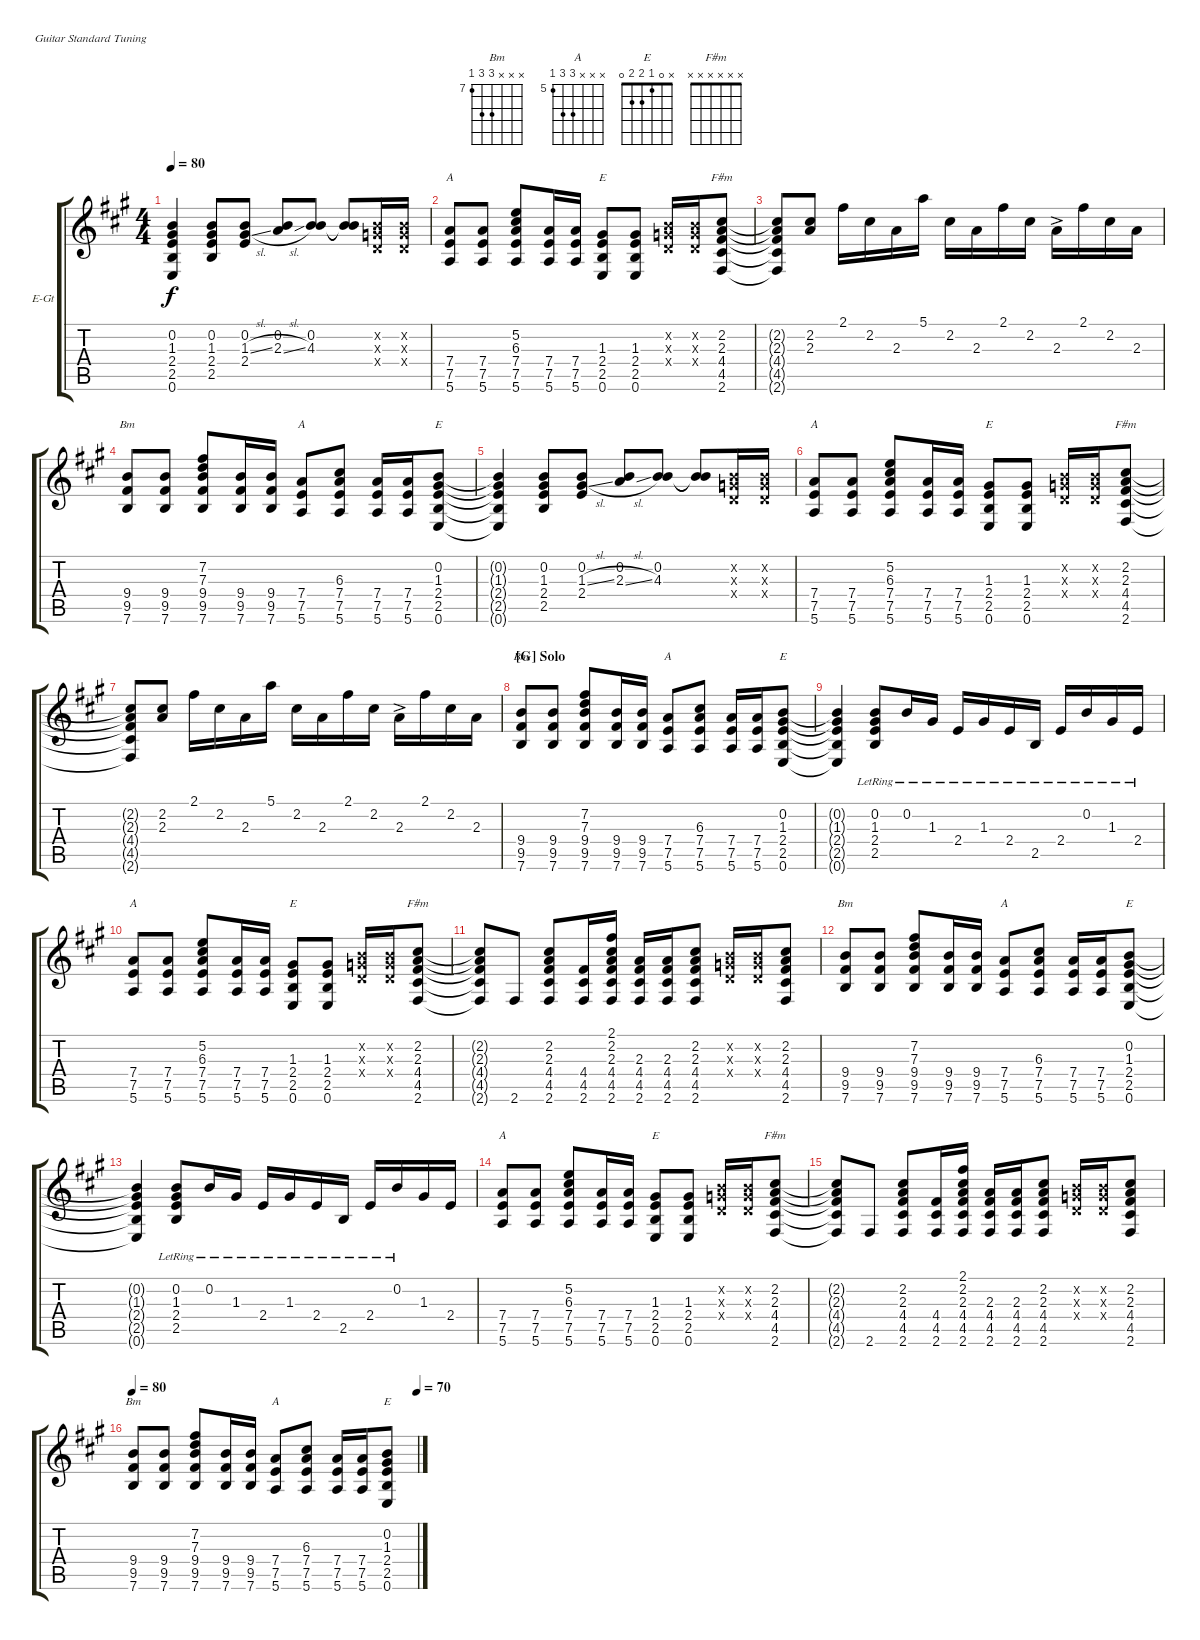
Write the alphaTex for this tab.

\defaultSystemsLayout 4
\bracketExtendMode groupsimilarinstruments
\firstSystemTrackNameOrientation horizontal
\otherSystemsTrackNameOrientation horizontal
\track ("Harry Koisser (Gtr 1)" "E-Gt") {multiBarRest instrument distortionguitar}
\staff {score tabs}
\tuning (E4 B3 G3 D3 A2 E2)
\chord ("Bm" x x x x x x)
\chord ("A" x x x x x x)
\chord ("E" x x x x x x)
\chord ("F#m" 2 2 2 4 4 2) {showfingering false barre (2 2 2)}
\chord ("Bm" x x x 9 9 7) {firstfret 7 showfingering false}
\chord ("A" x x x 7 7 5) {firstfret 5 showfingering false}
\chord ("E" x 0 1 2 2 0) {showfingering false}
\chord ("F#m" x x x x x x)
\ts (4 4)
\tempo 80
\clef g2
\ks a
(0.6{t} 2.5{t} 2.4{t} 1.3{t} 0.2{t}).4{dy f} (1.3 0.2 2.4 2.5).8 (1.3{sl} 0.2 2.4).8 (2.3{sl} 0.2).8 (4.3 0.2).8 (4.3{t} 0.2{t}).8 (0.4{x} 0.3{x} 0.2{x}).16 (0.2{x} 0.3{x} 0.4{x}).16 |
(5.6 7.5 7.4).8{ch "A"} (5.6 7.5 7.4).8 (5.6 7.5 7.4 6.3 5.2).8 (5.6 7.5 7.4).16 (5.6 7.5 7.4).16 (0.6 2.5 2.4 1.3).8{ch "E"} (0.6 2.5 2.4 1.3).8 (0.4{x} 0.3{x} 0.2{x}).16 (0.2{x} 0.3{x} 0.4{x}).16 (2.6 4.4 4.5 2.3 2.2).8{ch "F#m"} |
(2.6{t} 4.5{t} 4.4{t} 2.3{t} 2.2{t}).8 (2.3 2.2).8 2.1.16 2.2.16 2.3.16 5.1.16 2.2.16 2.3.16 2.1.16 2.2.16 2.3{ac}.16 2.1.16 2.2.16 2.3.16 |
(7.6 9.5 9.4).8{ch "Bm"} (7.6 9.5 9.4).8 (7.6 9.5 9.4 7.3 7.2).8 (9.5 9.4 7.6).16 (9.5 9.4 7.6).16 (5.6 7.5 7.4).8{ch "A"} (6.3 7.4 7.5 5.6).8 (5.6 7.5 7.4).16 (5.6 7.5 7.4).16 (0.6 2.5 2.4 1.3 0.2).8{ch "E"} |
(0.6{t} 2.5{t} 2.4{t} 1.3{t} 0.2{t}).4 (1.3 0.2 2.4 2.5).8 (1.3{sl} 0.2 2.4).8 (2.3{sl} 0.2).8 (4.3 0.2).8 (4.3{t} 0.2{t}).8 (0.3{x} 0.2{x} 0.4{x}).16 (0.4{x} 0.3{x} 0.2{x}).16 |
(5.6 7.5 7.4).8{ch "A"} (5.6 7.5 7.4).8 (5.6 7.5 7.4 6.3 5.2).8 (5.6 7.5 7.4).16 (5.6 7.5 7.4).16 (0.6 2.5 2.4 1.3).8{ch "E"} (0.6 2.5 2.4 1.3).8 (0.4{x} 0.3{x} 0.2{x}).16 (0.2{x} 0.3{x} 0.4{x}).16 (2.6 4.4 4.5 2.3 2.2).8{ch "F#m"} |
(2.6{t} 4.5{t} 4.4{t} 2.3{t} 2.2{t}).8 (2.3 2.2).8 2.1.16 2.2.16 2.3.16 5.1.16 2.2.16 2.3.16 2.1.16 2.2.16 2.3{ac}.16 2.1.16 2.2.16 2.3.16 |
\section ("G" "Solo")
(7.6 9.5 9.4).8{ch "Bm"} (7.6 9.5 9.4).8 (7.6 9.5 9.4 7.3 7.2).8 (9.5 9.4 7.6).16 (9.5 9.4 7.6).16 (5.6 7.5 7.4).8{ch "A"} (6.3 7.4 7.5 5.6).8 (5.6 7.5 7.4).16 (5.6 7.5 7.4).16 (0.6 2.5 2.4 1.3 0.2).8{ch "E"} |
(0.6{t} 2.5{t} 2.4{t} 1.3{t} 0.2{t}).4 (1.3{lr} 0.2{lr} 2.4{lr} 2.5{lr}).8 0.2{lr}.16 1.3{lr}.16 2.4{lr}.16 1.3{lr}.16 2.4{lr}.16 2.5{lr}.16 2.4{lr}.16 0.2{lr}.16 1.3{lr}.16 2.4{lr}.16 |
(5.6 7.5 7.4).8{ch "A"} (5.6 7.5 7.4).8 (5.6 7.5 7.4 6.3 5.2).8 (5.6 7.5 7.4).16 (5.6 7.5 7.4).16 (0.6 2.5 2.4 1.3).8{ch "E"} (0.6 2.5 2.4 1.3).8 (0.4{x} 0.3{x} 0.2{x}).16 (0.2{x} 0.3{x} 0.4{x}).16 (2.6 4.4 4.5 2.3 2.2).8{ch "F#m"} |
(2.6{t} 4.5{t} 4.4{t} 2.3{t} 2.2{t}).8 2.6.8 (2.6 4.4 4.5 2.3 2.2).8 (2.6 4.4 4.5).16 (2.6 4.4 4.5 2.3 2.2 2.1).16 (2.6 4.4 4.5 2.3).16 (2.6 4.5 4.4 2.3).16 (2.6 4.5 4.4 2.2 2.3).8 (0.4{x} 0.3{x} 0.2{x}).16 (0.2{x} 0.3{x} 0.4{x}).16 (2.6 4.5 4.4 2.2 2.3).8 |
(7.6 9.5 9.4).8{ch "Bm"} (7.6 9.5 9.4).8 (7.6 9.5 9.4 7.3 7.2).8 (9.5 9.4 7.6).16 (9.5 9.4 7.6).16 (5.6 7.5 7.4).8{ch "A"} (6.3 7.4 7.5 5.6).8 (5.6 7.5 7.4).16 (5.6 7.5 7.4).16 (0.6 2.5 2.4 1.3 0.2).8{ch "E"} |
(0.6{t} 2.5{t} 2.4{t} 1.3{t} 0.2{t}).4 (1.3{lr} 0.2{lr} 2.4{lr} 2.5{lr}).8 0.2{lr}.16 1.3{lr}.16 2.4{lr}.16 1.3{lr}.16 2.4{lr}.16 2.5{lr}.16 2.4{lr}.16 0.2{lr}.16 1.3.16 2.4.16 |
(5.6 7.5 7.4).8{ch "A"} (5.6 7.5 7.4).8 (5.6 7.5 7.4 6.3 5.2).8 (5.6 7.5 7.4).16 (5.6 7.5 7.4).16 (0.6 2.5 2.4 1.3).8{ch "E"} (0.6 2.5 2.4 1.3).8 (0.4{x} 0.3{x} 0.2{x}).16 (0.2{x} 0.3{x} 0.4{x}).16 (2.6 4.4 4.5 2.3 2.2).8{ch "F#m"} |
(2.6{t} 4.5{t} 4.4{t} 2.3{t} 2.2{t}).8 2.6.8 (2.6 4.4 4.5 2.3 2.2).8 (2.6 4.4 4.5).16 (2.6 4.4 4.5 2.3 2.2 2.1).16 (2.6 4.4 4.5 2.3).16 (2.6 4.5 4.4 2.3).16 (2.6 4.5 4.4 2.2 2.3).8 (0.4{x} 0.3{x} 0.2{x}).16 (0.2{x} 0.3{x} 0.4{x}).16 (2.6 4.5 4.4 2.2 2.3).8 |
\tempo 80
\tempo (70 1)
(7.6 9.5 9.4).8{ch "Bm"} (7.6 9.5 9.4).8 (7.6 9.5 9.4 7.3 7.2).8 (9.5 9.4 7.6).16 (9.5 9.4 7.6).16 (5.6 7.5 7.4).8{ch "A"} (6.3 7.4 7.5 5.6).8 (5.6 7.5 7.4).16 (5.6 7.5 7.4).16 (0.6 2.5 2.4 1.3 0.2).8{ch "E"}
